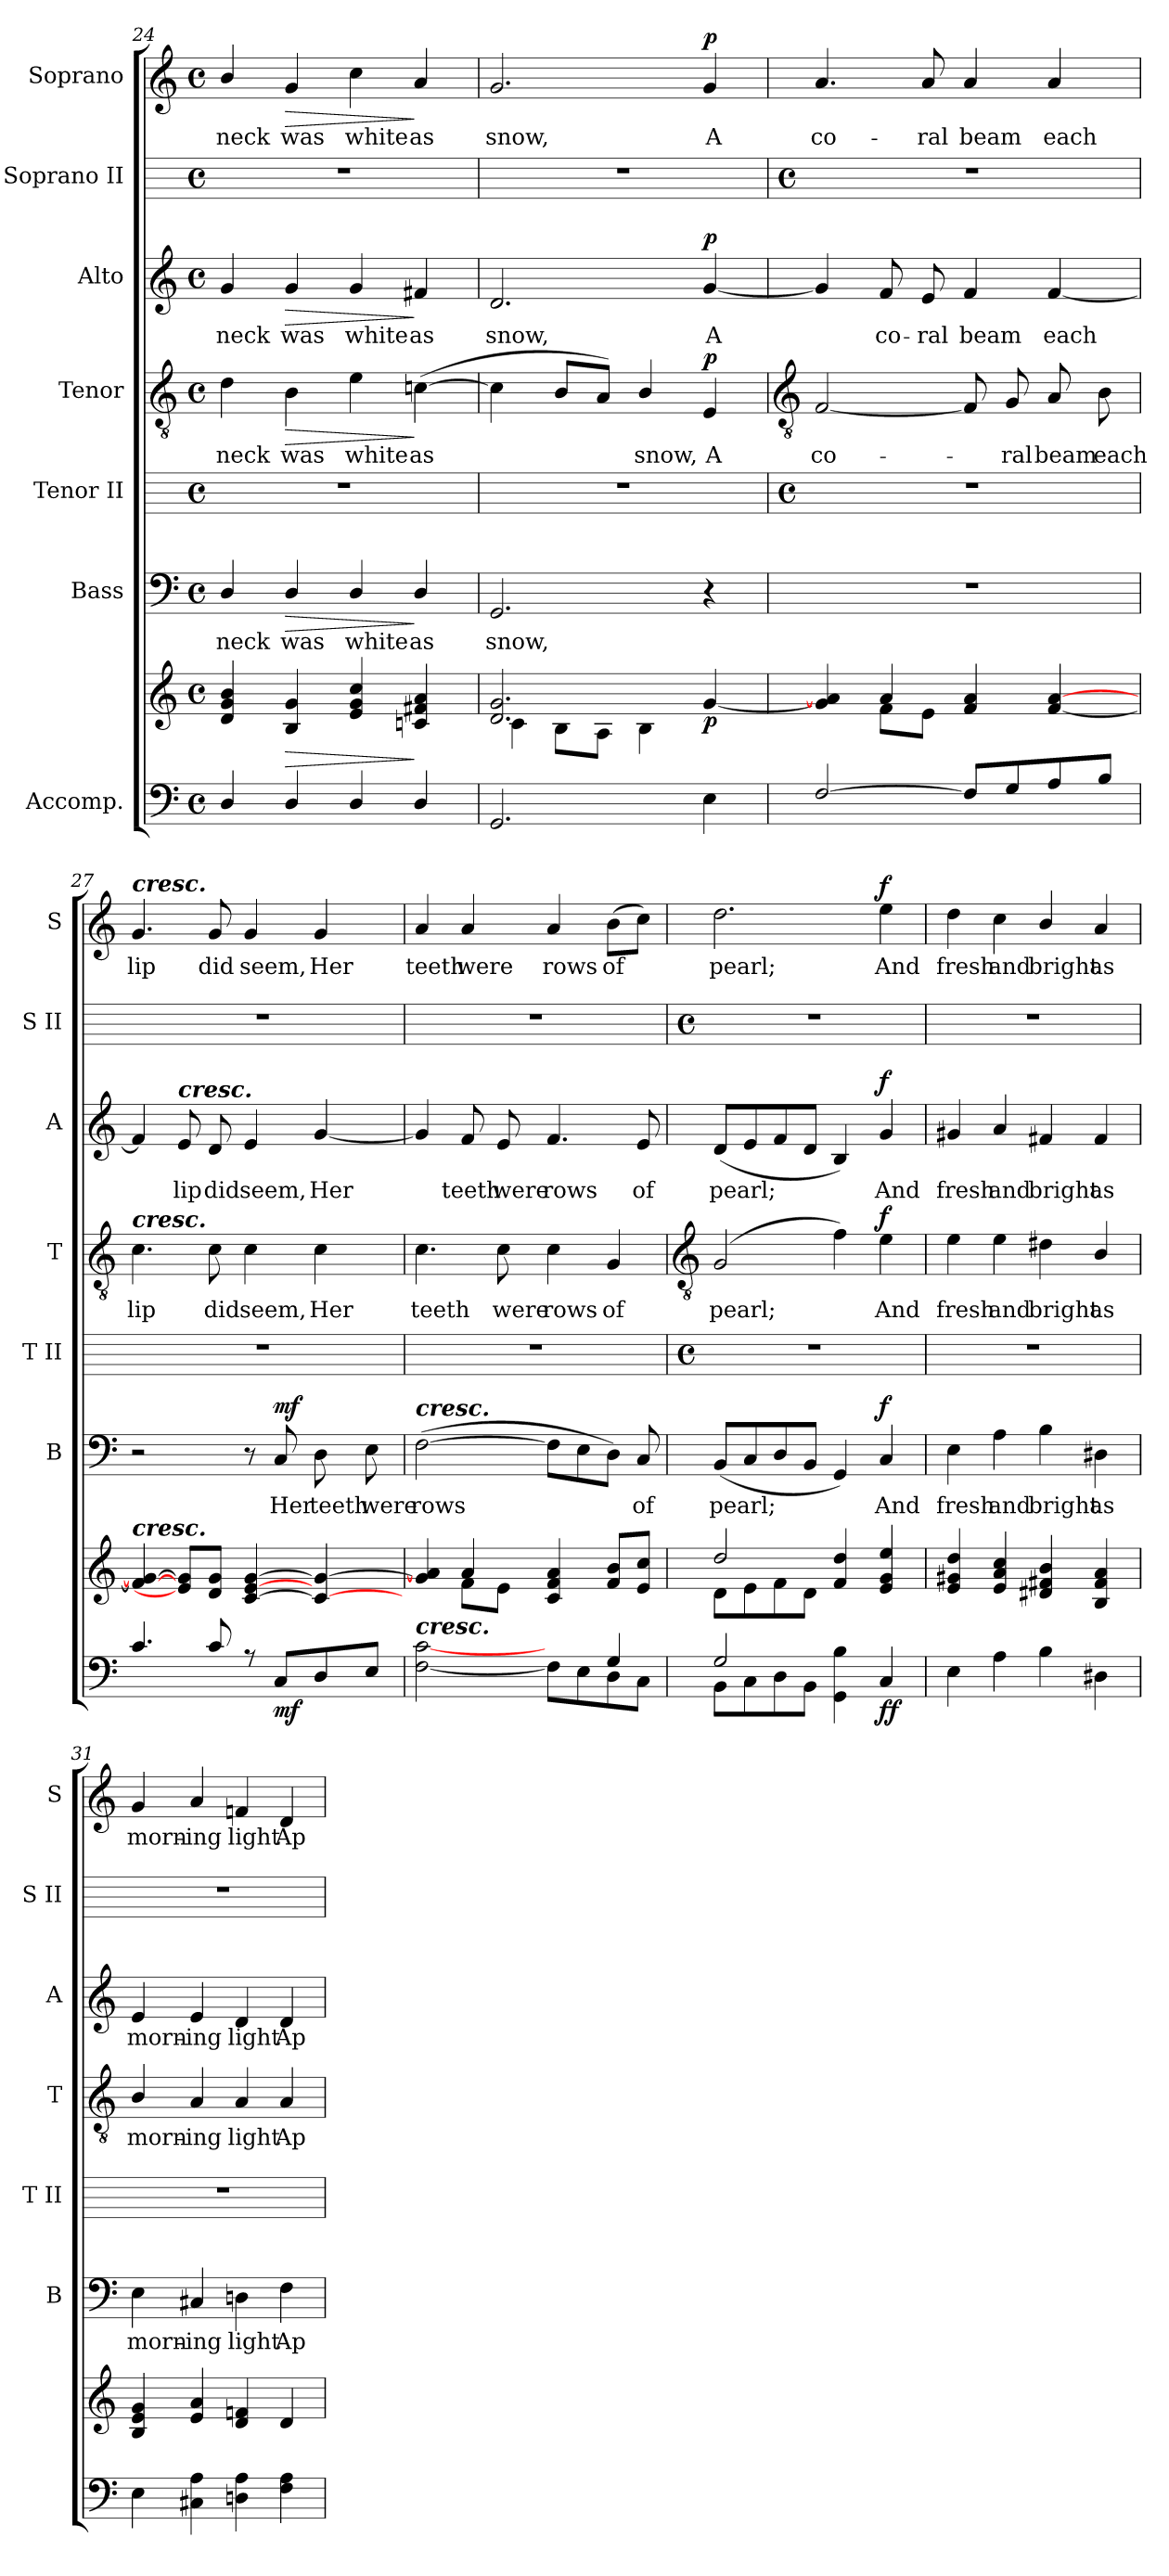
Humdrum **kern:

**kern	**kern	**dynam	**kern	**text	**dynam	**kern	**kern	**text	**dynam	**kern	**text	**dynam	**kern	**kern	**text	**dynam
*part7	*part7	*part7	*part6	*part6	*part6	*part5	*part4	*part4	*part4	*part3	*part3	*part3	*part2	*part1	*part1	*part1
*staff8	*staff7	*staff7/8	*staff6	*staff6	*staff6	*staff5	*staff4	*staff4	*staff4	*staff3	*staff3	*staff3	*staff2	*staff1	*staff1	*staff1
*I"Accomp.	*	*	*I"Bass	*	*	*I"Tenor II	*I"Tenor	*	*	*I"Alto	*	*	*I"Soprano II	*I"Soprano	*	*
*	*	*	*I'B	*	*	*I'T II	*I'T	*	*	*I'A	*	*	*I'S II	*I'S	*	*
*clefF4	*clefG2	*	*clefF4	*	*	*	*clefGv2	*	*	*clefG2	*	*	*	*clefG2	*	*
*k[]	*k[]	*	*k[]	*	*	*	*k[]	*	*	*k[]	*	*	*	*k[]	*	*
*C:	*C:	*	*C:	*	*	*	*C:	*	*	*C:	*	*	*	*C:	*	*
*M4/4	*M4/4	*	*M4/4	*	*	*M4/4	*M4/4	*	*	*M4/4	*	*	*M4/4	*M4/4	*	*
*met(c)	*met(c)	*	*met(c)	*	*	*met(c)	*met(c)	*	*	*met(c)	*	*	*met(c)	*met(c)	*	*
=24	=24	=24	=24	=24	=24	=24	=24	=24	=24	=24	=24	=24	=24	=24	=24	=24
*	*^	*	*	*	*	*	*	*	*	*	*	*	*	*	*	*
!	!	!	!	!	!LO:LY:b	!	!	!	!LO:LY:b	!	!	!LO:LY:b	!	!	!	!LO:LY:b	!
4D/	4d/ 4g/ 4b/	1ryy	.	4D/	neck	.	1r	4d	neck	.	4g	neck	.	1r	4b/	neck	.
!	!	!	!LO:HP:b	!	!LO:LY:b	!LO:HP:b	!	!	!LO:LY:b	!LO:HP:b	!	!LO:LY:b	!LO:HP:b	!	!	!LO:LY:b	!LO:HP:b
4D/	4B 4g	.	>	4D/	was	>	.	4B	was	>	4g	was	>	.	4g	was	>
!	!	!	!	!	!LO:LY:b	!	!	!	!LO:LY:b	!	!	!LO:LY:b	!	!	!	!LO:LY:b	!
4D/	4e 4g 4cc	.	.	4D/	white	.	.	4e	white	.	4g	white	.	.	4cc	white	.
!	!	!	!	!	!LO:LY:b	!	!	!	!LO:LY:b	!	!	!LO:LY:b	!	!	!	!LO:LY:b	!
4D/	4cn 4f#X 4a	.	]	4D/	as	]	.	(<[4cn	as	]	4f#X	as	]	.	4a	as	]
=25	=25	=25	=25	=25	=25	=25	=25	=25	=25	=25	=25	=25	=25	=25	=25	=25	=25
!	!	!	!	!	!LO:LY:b	!	!	!	!	!	!	!LO:LY:b	!	!	!	!LO:LY:b	!
2.GG	2.d 2.g	4c\	.	2.GG	snow,	.	1r	4c]	.	.	2.d	snow,	.	1r	2.g	snow,	.
.	.	8B\L	.	.	.	.	.	8BL	.	.	.	.	.	.	.	.	.
.	.	8A\J	.	.	.	.	.	8AJ)	.	.	.	.	.	.	.	.	.
!	!	!	!	!	!	!	!	!	!LO:LY:b	!	!	!	!	!	!	!	!
.	.	4B\	.	.	.	.	.	4B/	snow,	.	.	.	.	.	.	.	.
!	!	!	!LO:DY:b	!	!	!	!	!	!LO:LY:b	!LO:DY:b	!	!LO:LY:b	!LO:DY:b	!	!	!LO:LY:b	!LO:DY:b
4E	[4g	4ryy	p	4r	.	.	.	4E	A	p	[4g	A	p	.	4g	A	p
!!LO:LB:g=z
=26	=26	=26	=26	=26	=26	=26	=26	=26	=26	=26	=26	=26	=26	=26	=26	=26	=26
*	*	*	*	*	*	*	*	*clefGv2	*	*	*	*	*	*	*	*	*
*	*	*	*	*	*	*	*M4/4	*	*	*	*	*	*	*M4/4	*	*	*
*	*	*	*	*	*	*	*met(c)	*	*	*	*	*	*	*met(c)	*	*	*
*^	*	*	*	*	*	*	*	*	*	*	*	*	*	*	*	*	*
!	!	!	!	!	!	!	!	!	!	!LO:LY:b	!	!	!	!	!	!	!LO:LY:b	!
[2F	1ryy	4g] 4a]	4ryy	.	1r	.	.	1r	[2F	co-	.	4g]	.	.	1r	4.a	co-	.
!	!	!	!	!	!	!	!	!	!	!	!	!	!LO:LY:b	!	!	!	!	!
.	.	4a	8f\L	.	.	.	.	.	.	.	.	8f	co-	.	.	.	.	.
!	!	!	!	!	!	!	!	!	!	!	!	!	!LO:LY:b	!	!	!	!LO:LY:b	!
.	.	.	8e\J	.	.	.	.	.	.	.	.	8e	-ral	.	.	8a	-ral	.
!	!	!	!	!	!	!	!	!	!	!	!	!	!LO:LY:b	!	!	!	!LO:LY:b	!
8FL]	.	4f 4a	2ryy	.	.	.	.	.	8F]	.	.	4f	beam	.	.	4a	beam	.
!	!	!	!	!	!	!	!	!	!	!LO:LY:b	!	!	!	!	!	!	!	!
8G	.	.	.	.	.	.	.	.	8G	ral	.	.	.	.	.	.	.	.
!	!	!	!	!	!	!	!	!	!	!LO:LY:b	!	!	!LO:LY:b	!	!	!	!LO:LY:b	!
8A	.	[4f [4a	.	.	.	.	.	.	8A	beam	.	[4f	each	.	.	4a	each	.
!	!	!	!	!	!	!	!	!	!	!LO:LY:b	!	!	!	!	!	!	!	!
8BJ	.	.	.	.	.	.	.	.	8B	each	.	.	.	.	.	.	.	.
=27	=27	=27	=27	=27	=27	=27	=27	=27	=27	=27	=27	=27	=27	=27	=27	=27	=27	=27
!	!	!	!	!	!	!	!	!	!	!	!	!	!	!	!	!LO:TX:a:Bi:t=cresc.	!	!
!	!	!	!	!	!	!	!	!	!LO:TX:a:Bi:t=cresc.	!	!	!	!	!	!	!	!	!
!	!	!LO:TX:a:Bi:t=cresc.	!	!	!	!	!	!	!	!	!	!	!	!	!	!	!	!
!	!	!	!	!	!	!	!	!	!	!LO:LY:b	!	!	!	!	!	!	!LO:LY:b	!
4.c	1ryy	4f_ 4g_	1ryy	.	2r	.	.	1r	4.c	lip	.	4f]	.	.	1r	4.g	lip	.
!	!	!	!	!	!	!	!	!	!	!	!	!LO:TX:a:Bi:t=cresc.	!	!	!	!	!	!
!	!	!	!	!	!	!	!	!	!	!	!	!	!LO:LY:b	!	!	!	!	!
.	.	8e] 8g]L	.	.	.	.	.	.	.	.	.	8e	lip	.	.	.	.	.
!	!	!	!	!	!	!	!	!	!	!LO:LY:b	!	!	!LO:LY:b	!	!	!	!LO:LY:b	!
8c	.	8d 8gJ	.	.	.	.	.	.	8c	did	.	8d	did	.	.	8g	did	.
!	!	!	!	!	!	!	!	!	!	!LO:LY:b	!	!	!LO:LY:b	!	!	!	!LO:LY:b	!
8r	.	[4c [4e [4g	.	.	8r	.	.	.	4c	seem,	.	4e	seem,	.	.	4g	seem,	.
!	!	!	!	!LO:DY:b=2	!	!LO:LY:b	!LO:DY:b	!	!	!	!	!	!	!	!	!	!	!
8CL	.	.	.	mf	8C	Her	mf	.	.	.	.	.	.	.	.	.	.	.
!	!	!	!	!	!	!LO:LY:b	!	!	!	!LO:LY:b	!	!	!LO:LY:b	!	!	!	!LO:LY:b	!
8D	.	4c_ 4g_	.	.	8D	teeth	.	.	4c	Her	.	[4g	Her	.	.	4g	Her	.
!	!	!	!	!	!	!LO:LY:b	!	!	!	!	!	!	!	!	!	!	!	!
8EJ	.	.	.	.	8E	were	.	.	.	.	.	.	.	.	.	.	.	.
=28	=28	=28	=28	=28	=28	=28	=28	=28	=28	=28	=28	=28	=28	=28	=28	=28	=28	=28
*	*^	*	*	*	*	*	*	*	*	*	*	*	*	*	*	*	*	*
!	!	!	!	!	!	!LO:TX:a:Bi:t=cresc.	!	!	!	!	!	!	!	!	!	!	!	!	!
!LO:TX:a:Bi:t=cresc.	!	!	!	!	!	!	!	!	!	!	!	!	!	!	!	!	!	!	!
!	!	!	!	!	!	!	!LO:LY:b	!	!	!	!LO:LY:b	!	!	!	!	!	!	!LO:LY:b	!
2.ryy	[2F [2c	1ryy	4g] 4a]	4ryy	.	(>[2F	rows	.	1r	4.c	teeth	.	4g]	.	.	1r	4a	teeth	.
!	!	!	!	!	!	!	!	!	!	!	!	!	!	!LO:LY:b	!	!	!	!LO:LY:b	!
.	.	.	4a	8f\L	.	.	.	.	.	.	.	.	8f	teeth	.	.	4a	were	.
!	!	!	!	!	!	!	!	!	!	!	!LO:LY:b	!	!	!LO:LY:b	!	!	!	!	!
.	.	.	.	8e\J	.	.	.	.	.	8c	were	.	8e	were	.	.	.	.	.
!	!	!	!	!	!	!	!	!	!	!	!LO:LY:b	!	!	!LO:LY:b	!	!	!	!LO:LY:b	!
.	8FL]	.	4c 4f 4a	4ryy	.	8FL]	.	.	.	4c	rows	.	4.f	rows	.	.	4a	rows	.
.	8E	.	.	.	.	8E	.	.	.	.	.	.	.	.	.	.	.	.	.
!	!	!	!	!	!	!	!	!	!	!	!LO:LY:b	!	!	!	!	!	!	!LO:LY:b	!
4G/	8D	.	8f 8bL	4ryy	.	8DJ)	.	.	.	4G	of	.	.	.	.	.	(>8bL	of	.
!	!	!	!	!	!	!	!LO:LY:b	!	!	!	!	!	!	!LO:LY:b	!	!	!	!	!
.	8CJ	.	8e 8ccJ	.	.	8C	of	.	.	.	.	.	8e	of	.	.	8ccJ)	.	.
*v	*v	*v	*	*	*	*	*	*	*	*	*	*	*	*	*	*	*	*	*
!!LO:LB:g=z
=29	=29	=29	=29	=29	=29	=29	=29	=29	=29	=29	=29	=29	=29	=29	=29	=29	=29
*	*	*	*	*	*	*	*	*clefGv2	*	*	*	*	*	*	*	*	*
*	*	*	*	*	*	*	*M4/4	*	*	*	*	*	*	*M4/4	*	*	*
*	*	*	*	*	*	*	*met(c)	*	*	*	*	*	*	*met(c)	*	*	*
*^	*	*	*	*	*	*	*	*	*	*	*	*	*	*	*	*	*
!	!	!	!	!	!	!LO:LY:b	!	!	!	!LO:LY:b	!	!	!LO:LY:b	!	!	!	!LO:LY:b	!
2G/	8BB\L	2dd/	8d\L	.	(<8BBL	pearl;	.	1r	(<2G	pearl;	.	(<8dL	pearl;	.	1r	2.dd	pearl;	.
.	8C\	.	8e\	.	8C	.	.	.	.	.	.	8e	.	.	.	.	.	.
.	8D\	.	8f\	.	8D	.	.	.	.	.	.	8f	.	.	.	.	.	.
.	8BB\J	.	8d\J	.	8BBJ	.	.	.	.	.	.	8dJ	.	.	.	.	.	.
2ryy	4GG 4B	4f 4dd	2ryy	.	4GG)	.	.	.	4f)	.	.	4B)	.	.	.	.	.	.
!	!	!	!	!LO:DY:b=2	!	!LO:LY:b	!	!	!	!LO:LY:b	!	!	!LO:LY:b	!	!	!	!LO:LY:b	!
!	!	!	!	!LO:DY:n=1:b	!	!	!LO:DY:b	!	!	!	!LO:DY:b	!	!	!LO:DY:b	!	!	!	!LO:DY:b
.	4C	4e 4g 4ee	.	f f	4C	And	f	.	4e	And	f	4g	And	f	.	4ee	And	f
=30	=30	=30	=30	=30	=30	=30	=30	=30	=30	=30	=30	=30	=30	=30	=30	=30	=30	=30
!	!	!	!	!	!	!LO:LY:b	!	!	!	!LO:LY:b	!	!	!LO:LY:b	!	!	!	!LO:LY:b	!
1ryy	4E	4e 4g#X 4dd	1ryy	.	4E	fresh	.	1r	4e	fresh	.	4g#X	fresh	.	1r	4dd	fresh	.
!	!	!	!	!	!	!LO:LY:b	!	!	!	!LO:LY:b	!	!	!LO:LY:b	!	!	!	!LO:LY:b	!
.	4A	4e 4a 4cc	.	.	4A	and	.	.	4e	and	.	4a	and	.	.	4cc	and	.
!	!	!	!	!	!	!LO:LY:b	!	!	!	!LO:LY:b	!	!	!LO:LY:b	!	!	!	!LO:LY:b	!
.	4B	4d#X/ 4f#X/ 4b/	.	.	4B	bright	.	.	4d#X	bright	.	4f#X	bright	.	.	4b/	bright	.
!	!	!	!	!	!	!LO:LY:b	!	!	!	!LO:LY:b	!	!	!LO:LY:b	!	!	!	!LO:LY:b	!
.	4D#X	4B 4f# 4a	.	.	4D#X	as	.	.	4B/	as	.	4f#	as	.	.	4a	as	.
=31	=31	=31	=31	=31	=31	=31	=31	=31	=31	=31	=31	=31	=31	=31	=31	=31	=31	=31
!	!	!	!	!	!	!LO:LY:b	!	!	!	!LO:LY:b	!	!	!LO:LY:b	!	!	!	!LO:LY:b	!
1ryy	4E	4B 4e 4g	1ryy	.	4E	morn-	.	1r	4B/	morn-	.	4e	morn-	.	1r	4g	morn-	.
!	!	!	!	!	!	!LO:LY:b	!	!	!	!LO:LY:b	!	!	!LO:LY:b	!	!	!	!LO:LY:b	!
.	4C#X 4A	4e 4a	.	.	4C#X	-ing	.	.	4A	-ing	.	4e	-ing	.	.	4a	-ing	.
!	!	!	!	!	!	!LO:LY:b	!	!	!	!LO:LY:b	!	!	!LO:LY:b	!	!	!	!LO:LY:b	!
.	4Dn 4A	4d 4fn	.	.	4Dn	light	.	.	4A	light	.	4d	light	.	.	4fn	light	.
!	!	!	!	!	!	!LO:LY:b	!	!	!	!LO:LY:b	!	!	!LO:LY:b	!	!	!	!LO:LY:b	!
.	4F 4A	4d	.	.	4F	Ap-	.	.	4A	Ap-	.	4d	Ap-	.	.	4d	Ap-	.
*v	*v	*	*	*	*	*	*	*	*	*	*	*	*	*	*	*	*	*
*	*v	*v	*	*	*	*	*	*	*	*	*	*	*	*	*	*	*
=	=	=	=	=	=	=	=	=	=	=	=	=	=	=	=	=
*-	*-	*-	*-	*-	*-	*-	*-	*-	*-	*-	*-	*-	*-	*-	*-	*-
